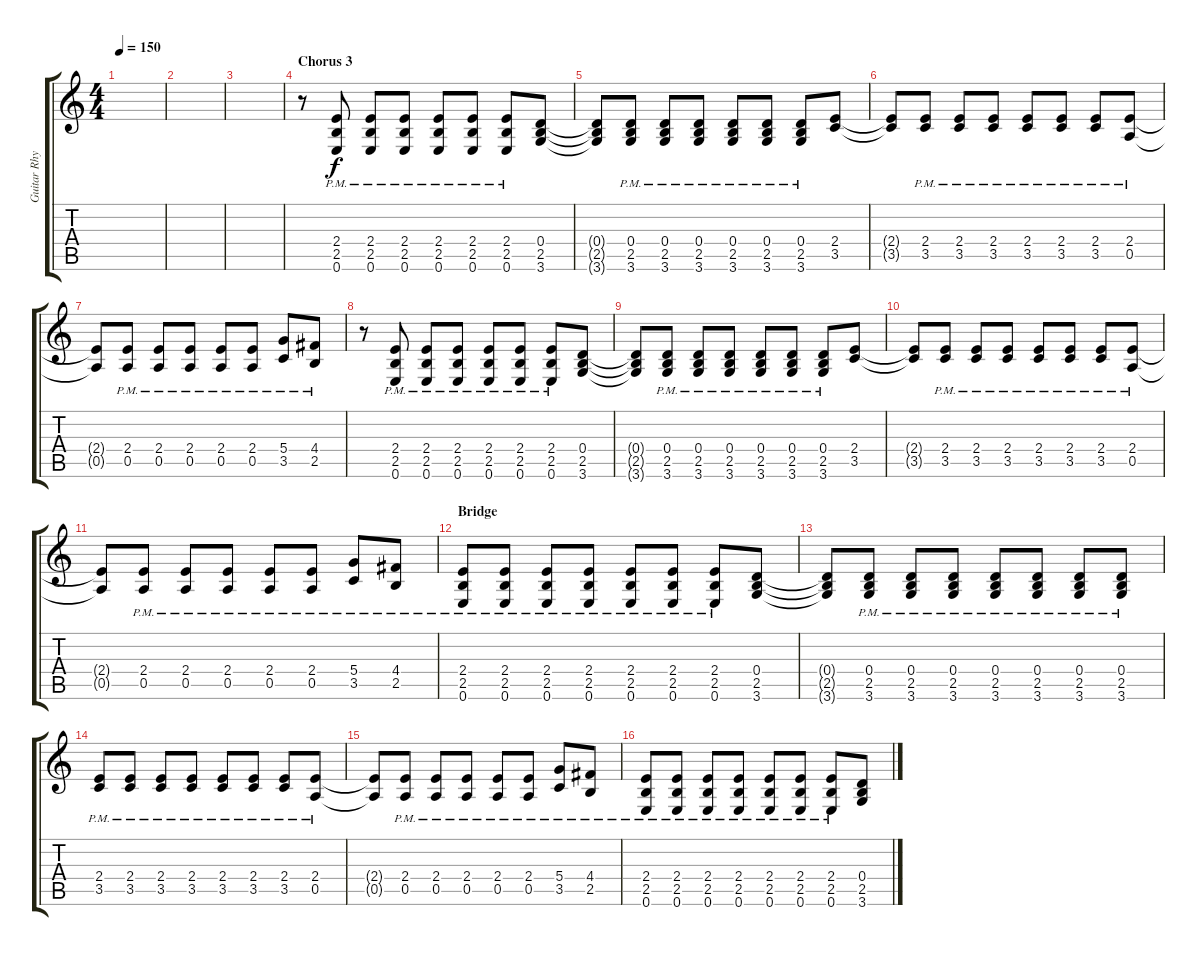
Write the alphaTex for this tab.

\track ("Guitar Rhythm E tunning" "Guitar Rhy") {instrument electricguitarjazz}
\staff {score tabs}
\tuning (E4 B3 G3 D3 A2 E2) {hide}
\ts (4 4)
\tempo 150
\clef g2
\ks c
|
|
|
\section ("" "Chorus 3")
r.8{instrument distortionguitar} (2.4{pm} 2.5{pm} 0.6{pm}).8 (2.4{pm} 2.5{pm} 0.6{pm}).8 (2.4{pm} 2.5{pm} 0.6{pm}).8 (2.4{pm} 2.5{pm} 0.6{pm}).8 (2.4{pm} 2.5 0.6{pm}).8 (2.4{pm} 2.5{pm} 0.6{pm}).8 (0.4 2.5 3.6).8 |
(0.4{t} 2.5{t} 3.6{t}).8{instrument distortionguitar} (0.4{pm} 2.5{pm} 3.6{pm}).8 (0.4{pm} 2.5{pm} 3.6{pm}).8 (0.4{pm} 2.5{pm} 3.6{pm}).8 (0.4{pm} 2.5{pm} 3.6{pm}).8 (0.4{pm} 2.5 3.6{pm}).8 (0.4{pm} 2.5{pm} 3.6{pm}).8 (2.4 3.5).8 |
(2.4{t} 3.5{t}).8{instrument distortionguitar} (2.4{pm} 3.5{pm}).8 (2.4{pm} 3.5{pm}).8 (2.4{pm} 3.5{pm}).8 (2.4{pm} 3.5{pm}).8 (2.4{pm} 3.5).8 (2.4{pm} 3.5{pm}).8 (2.4{pm} 0.5).8 |
(2.4{t} 0.5{t}).8{instrument distortionguitar} (2.4{pm} 0.5{pm}).8 (2.4{pm} 0.5{pm}).8 (2.4{pm} 0.5{pm}).8 (2.4{pm} 0.5{pm}).8 (2.4 0.5{pm}).8 (5.4{pm} 3.5{pm}).8 (4.4{pm} 2.5{pm}).8 |
r.8{instrument distortionguitar} (2.4{pm} 2.5{pm} 0.6{pm}).8 (2.4{pm} 2.5{pm} 0.6{pm}).8 (2.4{pm} 2.5{pm} 0.6{pm}).8 (2.4{pm} 2.5{pm} 0.6{pm}).8 (2.4{pm} 2.5 0.6{pm}).8 (2.4{pm} 2.5{pm} 0.6{pm}).8 (0.4 2.5 3.6).8 |
(0.4{t} 2.5{t} 3.6{t}).8{instrument distortionguitar} (0.4{pm} 2.5{pm} 3.6{pm}).8 (0.4{pm} 2.5{pm} 3.6{pm}).8 (0.4{pm} 2.5{pm} 3.6{pm}).8 (0.4{pm} 2.5{pm} 3.6{pm}).8 (0.4{pm} 2.5 3.6{pm}).8 (0.4{pm} 2.5{pm} 3.6{pm}).8 (2.4 3.5).8 |
(2.4{t} 3.5{t}).8{instrument distortionguitar} (2.4{pm} 3.5{pm}).8 (2.4{pm} 3.5{pm}).8 (2.4{pm} 3.5{pm}).8 (2.4{pm} 3.5{pm}).8 (2.4{pm} 3.5).8 (2.4{pm} 3.5{pm}).8 (2.4{pm} 0.5).8 |
(2.4{t} 0.5{t}).8{instrument distortionguitar} (2.4{pm} 0.5{pm}).8 (2.4{pm} 0.5{pm}).8 (2.4{pm} 0.5{pm}).8 (2.4{pm} 0.5{pm}).8 (2.4 0.5{pm}).8 (5.4{pm} 3.5{pm}).8 (4.4{pm} 2.5{pm}).8 |
\section ("" "Bridge")
(2.4{pm} 2.5{pm} 0.6{pm}).8{instrument distortionguitar} (2.4{pm} 2.5{pm} 0.6{pm}).8 (2.4{pm} 2.5{pm} 0.6{pm}).8 (2.4{pm} 2.5{pm} 0.6{pm}).8 (2.4{pm} 2.5{pm} 0.6{pm}).8 (2.4{pm} 2.5 0.6{pm}).8 (2.4{pm} 2.5{pm} 0.6{pm}).8 (0.4 2.5 3.6).8 |
(0.4{t} 2.5{t} 3.6{t}).8{instrument distortionguitar} (0.4{pm} 2.5{pm} 3.6{pm}).8 (0.4{pm} 2.5{pm} 3.6{pm}).8 (0.4{pm} 2.5{pm} 3.6{pm}).8 (0.4{pm} 2.5{pm} 3.6{pm}).8 (0.4{pm} 2.5 3.6{pm}).8 (0.4{pm} 2.5{pm} 3.6{pm}).8 (0.4{pm} 2.5{pm} 3.6{pm}).8 |
(2.4{pm} 3.5{pm}).8{instrument distortionguitar} (2.4{pm} 3.5{pm}).8 (2.4{pm} 3.5{pm}).8 (2.4{pm} 3.5{pm}).8 (2.4{pm} 3.5{pm}).8 (2.4{pm} 3.5).8 (2.4{pm} 3.5{pm}).8 (2.4{pm} 0.5).8 |
(2.4{t} 0.5{t}).8{instrument distortionguitar} (2.4{pm} 0.5{pm}).8 (2.4{pm} 0.5{pm}).8 (2.4{pm} 0.5{pm}).8 (2.4{pm} 0.5{pm}).8 (2.4 0.5{pm}).8 (5.4{pm} 3.5{pm}).8 (4.4{pm} 2.5{pm}).8 |
(2.4{pm} 2.5{pm} 0.6{pm}).8{instrument distortionguitar} (2.4{pm} 2.5{pm} 0.6{pm}).8 (2.4{pm} 2.5{pm} 0.6{pm}).8 (2.4{pm} 2.5{pm} 0.6{pm}).8 (2.4{pm} 2.5{pm} 0.6{pm}).8 (2.4{pm} 2.5 0.6{pm}).8 (2.4{pm} 2.5{pm} 0.6{pm}).8 (0.4 2.5 3.6).8
